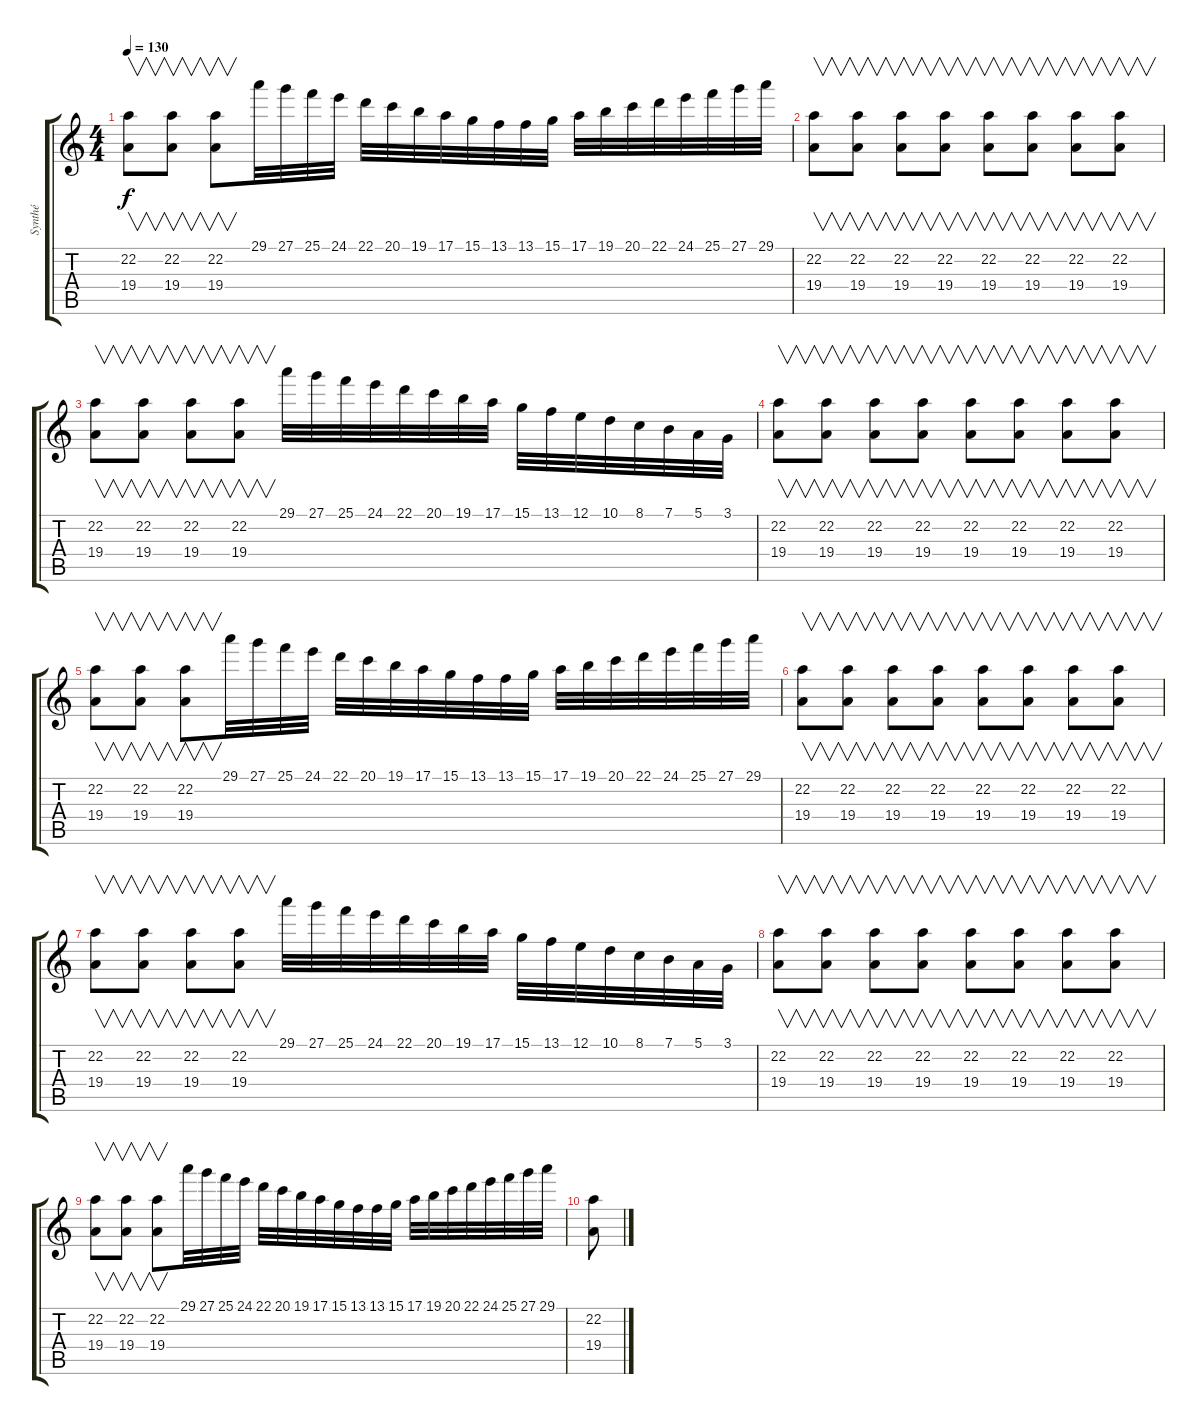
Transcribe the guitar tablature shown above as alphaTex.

\track ("Synthé" "Synthé") {instrument drawbarorgan}
\staff {score tabs}
\tuning (E4 B3 G3 D3 A2 E2) {hide}
\ts (4 4)
\tempo 130
\clef g2
\ks c
(22.2 19.4).8{v dy f} (22.2 19.4).8{v} (22.2 19.4).8{v} 29.1.32 27.1.32 25.1.32 24.1.32 22.1.32 20.1.32 19.1.32 17.1.32 15.1.32 13.1.32 13.1.32 15.1.32 17.1.32 19.1.32 20.1.32 22.1.32 24.1.32 25.1.32 27.1.32 29.1.32 |
(22.2 19.4).8{v} (22.2 19.4).8{v} (22.2 19.4).8{v} (22.2 19.4).8{v} (22.2 19.4).8{v} (22.2 19.4).8{v} (22.2 19.4).8{v} (22.2 19.4).8{v} |
(22.2 19.4).8{v} (22.2 19.4).8{v} (22.2 19.4).8{v} (22.2 19.4).8{v} 29.1.32 27.1.32 25.1.32 24.1.32 22.1.32 20.1.32 19.1.32 17.1.32 15.1.32 13.1.32 12.1.32 10.1.32 8.1.32 7.1.32 5.1.32 3.1.32 |
(22.2 19.4).8{v} (22.2 19.4).8{v} (22.2 19.4).8{v} (22.2 19.4).8{v} (22.2 19.4).8{v} (22.2 19.4).8{v} (22.2 19.4).8{v} (22.2 19.4).8{v} |
(22.2 19.4).8{v} (22.2 19.4).8{v} (22.2 19.4).8{v} 29.1.32 27.1.32 25.1.32 24.1.32 22.1.32 20.1.32 19.1.32 17.1.32 15.1.32 13.1.32 13.1.32 15.1.32 17.1.32 19.1.32 20.1.32 22.1.32 24.1.32 25.1.32 27.1.32 29.1.32 |
(22.2 19.4).8{v} (22.2 19.4).8{v} (22.2 19.4).8{v} (22.2 19.4).8{v} (22.2 19.4).8{v} (22.2 19.4).8{v} (22.2 19.4).8{v} (22.2 19.4).8{v} |
(22.2 19.4).8{v} (22.2 19.4).8{v} (22.2 19.4).8{v} (22.2 19.4).8{v} 29.1.32 27.1.32 25.1.32 24.1.32 22.1.32 20.1.32 19.1.32 17.1.32 15.1.32 13.1.32 12.1.32 10.1.32 8.1.32 7.1.32 5.1.32 3.1.32 |
(22.2 19.4).8{v} (22.2 19.4).8{v} (22.2 19.4).8{v} (22.2 19.4).8{v} (22.2 19.4).8{v} (22.2 19.4).8{v} (22.2 19.4).8{v} (22.2 19.4).8{v} |
(22.2 19.4).8{v} (22.2 19.4).8{v} (22.2 19.4).8{v} 29.1.32 27.1.32 25.1.32 24.1.32 22.1.32 20.1.32 19.1.32 17.1.32 15.1.32 13.1.32 13.1.32 15.1.32 17.1.32 19.1.32 20.1.32 22.1.32 24.1.32 25.1.32 27.1.32 29.1.32 |
(22.2 19.4).8
